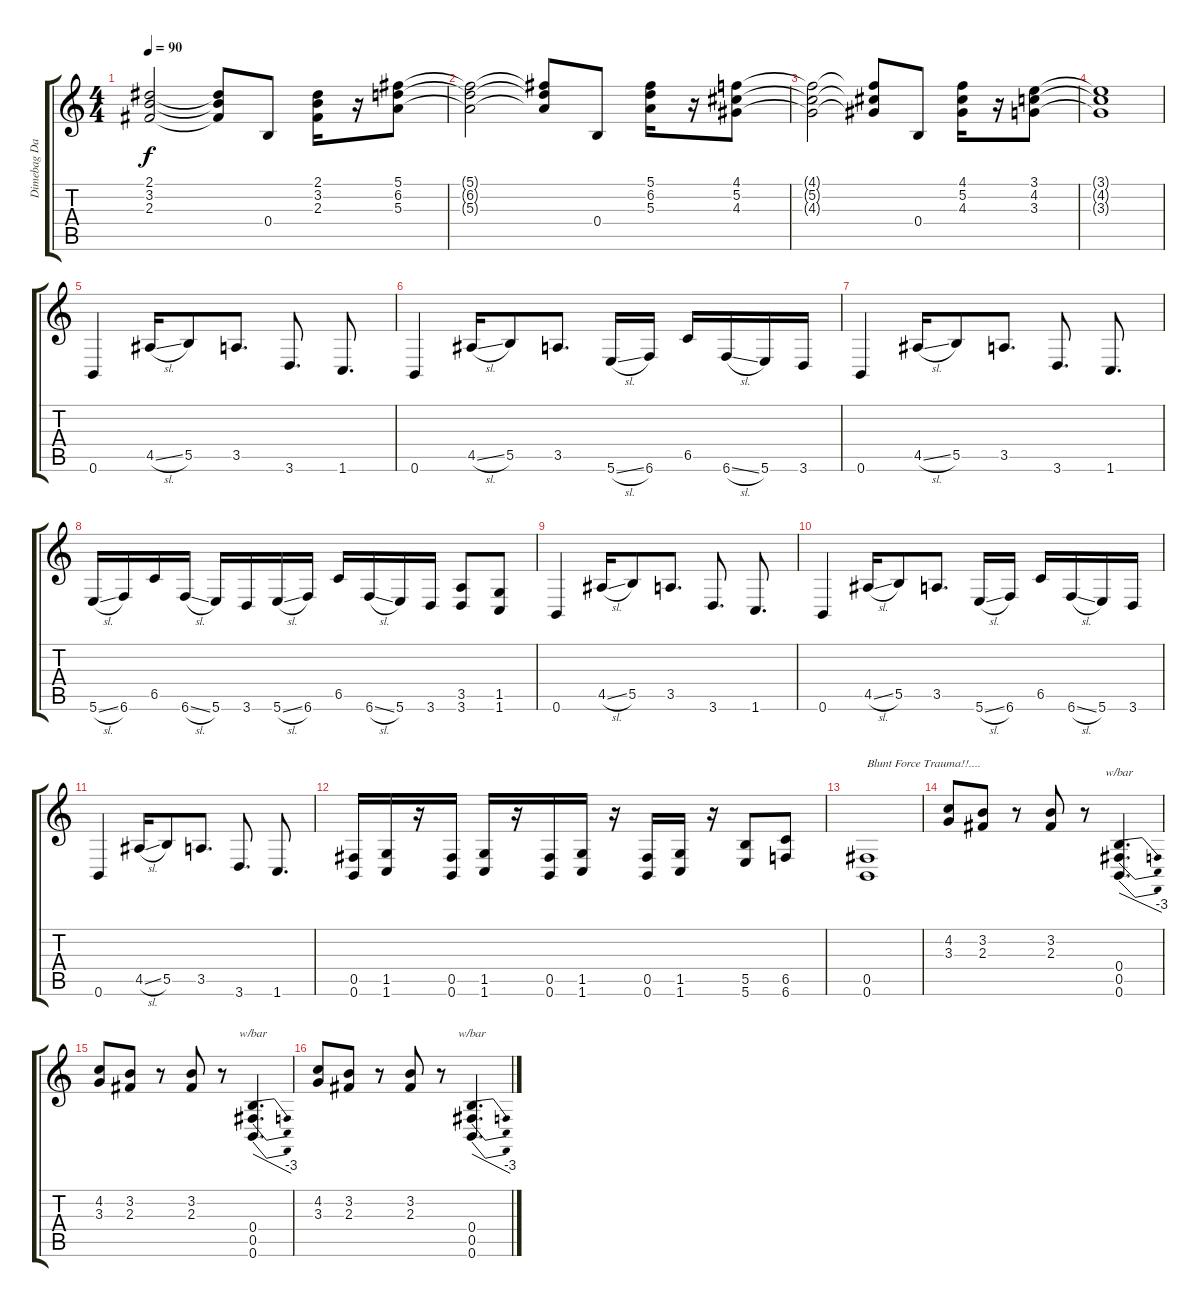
\track ("Dimebag Darrell" "Dimebag Da") {instrument distortionguitar}
\staff {score tabs}
\tuning (Db4 Ab3 E3 B2 Gb2 B1) {hide}
\ts (4 4)
\tempo 90
\clef g2
\ks c
(2.1 3.2 2.3).2{dy f} (2.1{t} 3.2{t} 2.3{t}).8 0.4.8 (2.1 3.2 2.3).16 r.16 (5.1 6.2 5.3).8 |
(5.1{t} 6.2{t} 5.3{t}).2 (5.1{t} 6.2{t} 5.3{t}).8 0.4.8 (5.1 6.2 5.3).16 r.16 (4.1 5.2 4.3).8 |
(4.1{t} 5.2{t} 4.3{t}).2 (4.1{t} 5.2{t} 4.3{t}).8 0.4.8 (4.1 5.2 4.3).16 r.16 (3.1 4.2 3.3).8 |
(3.1{t} 4.2{t} 3.3{t}).1 |
0.6.4 4.5{sl}.16 5.5.8 3.5.8{d} 3.6.8{d} 1.6.8{d} |
0.6.4 4.5{sl}.16 5.5.8 3.5.8{d} 5.6{sl}.16 6.6.16 6.5.16 6.6{sl}.16 5.6.16 3.6.16 |
0.6.4 4.5{sl}.16 5.5.8 3.5.8{d} 3.6.8{d} 1.6.8{d} |
5.6{sl}.16 6.6.16 6.5.16 6.6{sl}.16 5.6.16 3.6.16 5.6{sl}.16 6.6.16 6.5.16 6.6{sl}.16 5.6.16 3.6.16 (3.5 3.6).8 (1.5 1.6).8 |
0.6.4 4.5{sl}.16 5.5.8 3.5.8{d} 3.6.8{d} 1.6.8{d} |
0.6.4 4.5{sl}.16 5.5.8 3.5.8{d} 5.6{sl}.16 6.6.16 6.5.16 6.6{sl}.16 5.6.16 3.6.16 |
0.6.4 4.5{sl}.16 5.5.8 3.5.8{d} 3.6.8{d} 1.6.8{d} |
(0.5 0.6).16 (1.5 1.6).16 r.16 (0.5 0.6).16 (1.5 1.6).16 r.16 (0.5 0.6).16 (1.5 1.6).16 r.16 (0.5 0.6).16 (1.5 1.6).16 r.16 (5.5 5.6).8 (6.5 6.6).8 |
(0.5 0.6).1{txt "Blunt Force Trauma!!...."} |
(4.2 3.3).8 (3.2 2.3).8 r.8 (3.2 2.3).8 r.8 (0.4 0.5 0.6).4{d tbe (dive default 0 0 60 -12)} |
(4.2 3.3).8 (3.2 2.3).8 r.8 (3.2 2.3).8 r.8 (0.4 0.5 0.6).4{d tbe (dive default 0 0 60 -12)} |
(4.2 3.3).8 (3.2 2.3).8 r.8 (3.2 2.3).8 r.8 (0.4 0.5 0.6).4{d tbe (dive default 0 0 60 -12)}
